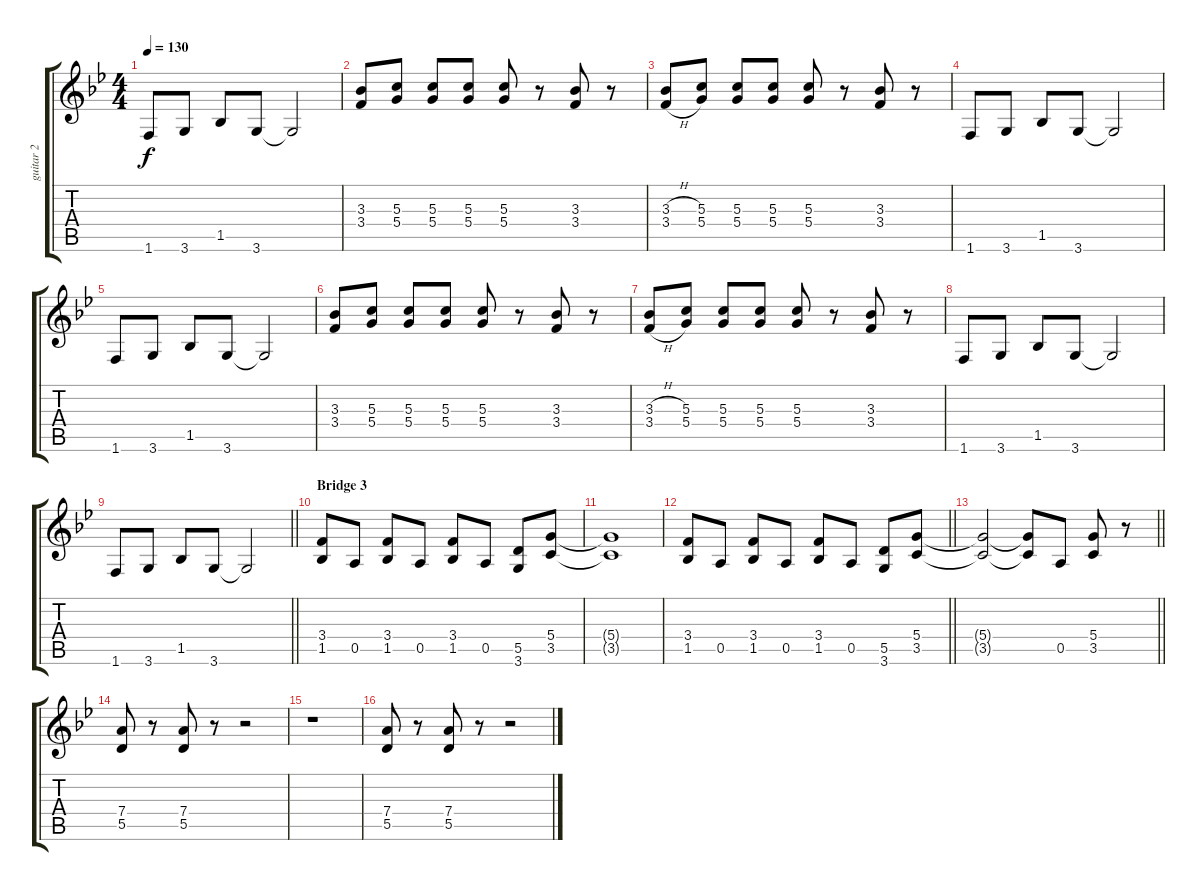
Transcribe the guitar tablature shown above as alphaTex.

\track ("guitar 2" "guitar 2") {instrument overdrivenguitar}
\staff {score tabs}
\tuning (E4 B3 G3 D3 A2 E2) {hide}
\ts (4 4)
\tempo 130
\clef g2
\ks bb
1.6.8{dy f} 3.6.8 1.5.8 3.6.8 3.6{t}.2 |
(3.3 3.4).8 (5.3 5.4).8 (5.3 5.4).8 (5.3 5.4).8 (5.3 5.4).8 r.8 (3.3 3.4).8 r.8 |
(3.3{h} 3.4{h}).8 (5.3 5.4).8 (5.3 5.4).8 (5.3 5.4).8 (5.3 5.4).8 r.8 (3.3 3.4).8 r.8 |
1.6.8 3.6.8 1.5.8 3.6.8 3.6{t}.2 |
1.6.8 3.6.8 1.5.8 3.6.8 3.6{t}.2 |
(3.3 3.4).8 (5.3 5.4).8 (5.3 5.4).8 (5.3 5.4).8 (5.3 5.4).8 r.8 (3.3 3.4).8 r.8 |
(3.3{h} 3.4{h}).8 (5.3 5.4).8 (5.3 5.4).8 (5.3 5.4).8 (5.3 5.4).8 r.8 (3.3 3.4).8 r.8 |
1.6.8 3.6.8 1.5.8 3.6.8 3.6{t}.2 |
\barLineRight lightlight
1.6.8 3.6.8 1.5.8 3.6.8 3.6{t}.2 |
\section ("" "Bridge 3")
(3.4 1.5).8 0.5.8 (3.4 1.5).8 0.5.8 (3.4 1.5).8 0.5.8 (5.5 3.6).8 (5.4 3.5).8 |
(5.4{t} 3.5{t}).1 |
\barLineRight lightlight
(3.4 1.5).8 0.5.8 (3.4 1.5).8 0.5.8 (3.4 1.5).8 0.5.8 (5.5 3.6).8 (5.4 3.5).8 |
\barLineRight lightlight
(5.4{t} 3.5{t}).2 (5.4{t} 3.5{t}).8 0.5.8 (5.4 3.5).8 r.8 |
(7.4 5.5).8 r.8 (7.4 5.5).8 r.8 r.2 |
r.1 |
(7.4 5.5).8 r.8 (7.4 5.5).8 r.8 r.2
